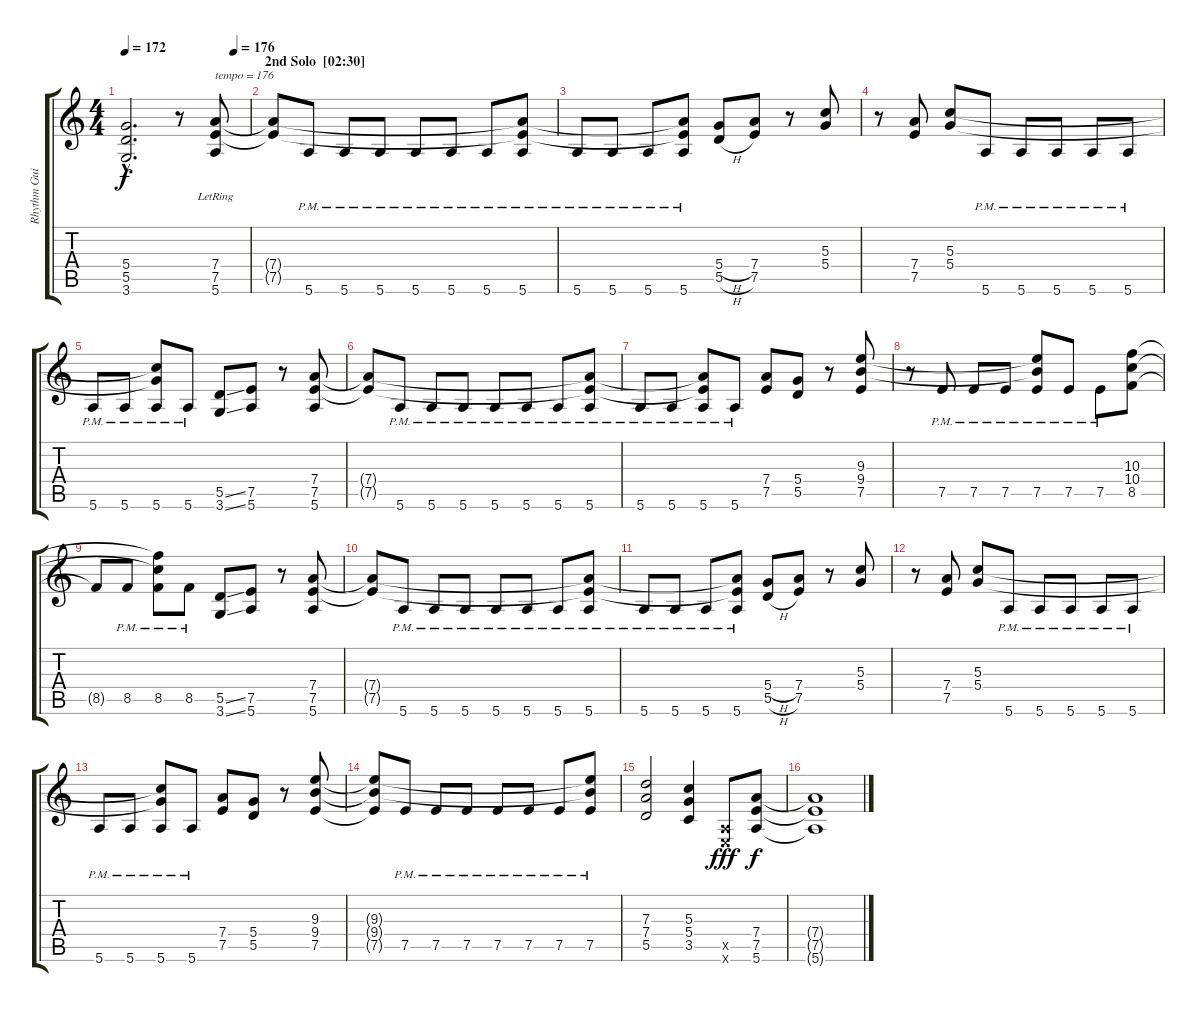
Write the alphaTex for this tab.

\track ("Rhythm Guitar" "Rhythm Gui") {instrument distortionguitar}
\staff {score tabs}
\tuning (E4 B3 G3 D3 A2 E2) {hide}
\ts (4 4)
\tempo 172
\tempo (176 0.875)
\clef g2
\ks c
(5.4{hac t} 5.5{hac t} 3.6{hac t}).2{d dy f} r.8 (7.4{lr} 7.5{lr} 5.6).8{txt "tempo = 176"} |
\section ("" "2nd Solo  [02:30]")
(7.4{t} 7.5{t}).8 5.6{pm}.8 5.6{pm}.8 5.6{pm}.8 5.6{pm}.8 5.6{pm}.8 5.6{pm}.8 (7.4{t} 7.5{t} 5.6{pm}).8 |
5.6{pm}.8 5.6{pm}.8 5.6{pm}.8 (7.4{t} 7.5{t} 5.6{pm}).8 (5.4{h} 5.5{h}).8 (7.4 7.5).8 r.8 (5.3 5.4).8 |
r.8 (7.4 7.5).8 (5.3 5.4).8 5.6{pm}.8 5.6{pm}.8 5.6{pm}.8 5.6{pm}.8 5.6{pm}.8 |
5.6{pm}.8 5.6{pm}.8 (5.3{t} 5.4{t} 5.6{pm}).8 5.6{pm}.8 (5.5{ss} 3.6{ss}).8 (7.5 5.6).8 r.8 (7.4 7.5 5.6).8 |
(7.4{t} 7.5{t}).8 5.6{pm}.8 5.6{pm}.8 5.6{pm}.8 5.6{pm}.8 5.6{pm}.8 5.6{pm}.8 (7.4{t} 7.5{t} 5.6{pm}).8 |
5.6{pm}.8 5.6{pm}.8 (7.4{t} 7.5{t} 5.6{pm}).8 5.6{pm}.8 (7.4 7.5).8 (5.4 5.5).8 r.8 (9.3 9.4 7.5).8 |
r.8 7.5{pm}.8 7.5{pm}.8 7.5{pm}.8 (9.3{t} 9.4{t} 7.5{pm}).8 7.5{pm}.8 7.5{pm}.8 (10.3 10.4 8.5).8 |
8.5{t}.8 8.5{pm}.8 (10.3{t} 10.4{t} 8.5{pm}).8 8.5{pm}.8 (5.5{ss} 3.6{ss}).8 (7.5 5.6).8 r.8 (7.4 7.5 5.6).8 |
\section ("" "")
(7.4{t} 7.5{t}).8 5.6{pm}.8 5.6{pm}.8 5.6{pm}.8 5.6{pm}.8 5.6{pm}.8 5.6{pm}.8 (7.4{t} 7.5{t} 5.6{pm}).8 |
5.6{pm}.8 5.6{pm}.8 5.6{pm}.8 (7.4{t} 7.5{t} 5.6{pm}).8 (5.4{h} 5.5{h}).8 (7.4 7.5).8 r.8 (5.3 5.4).8 |
r.8 (7.4 7.5).8 (5.3 5.4).8 5.6{pm}.8 5.6{pm}.8 5.6{pm}.8 5.6{pm}.8 5.6{pm}.8 |
5.6{pm}.8 5.6{pm}.8 (5.3{t} 5.4{t} 5.6{pm}).8 5.6{pm}.8 (7.4 7.5).8 (5.4 5.5).8 r.8 (9.3 9.4 7.5).8 |
(9.3{t} 9.4{t} 7.5{t}).8 7.5{pm}.8 7.5{pm}.8 7.5{pm}.8 7.5{pm}.8 7.5{pm}.8 7.5{pm}.8 (9.3{t} 9.4{t} 7.5{pm}).8 |
(7.3 7.4 5.5).2 (5.3 5.4 3.5).4 (0.5{x} 0.6{x}).8{dy fff} (7.4 7.5 5.6).8{dy f} |
(7.4{t} 7.5{t} 5.6{t}).1
